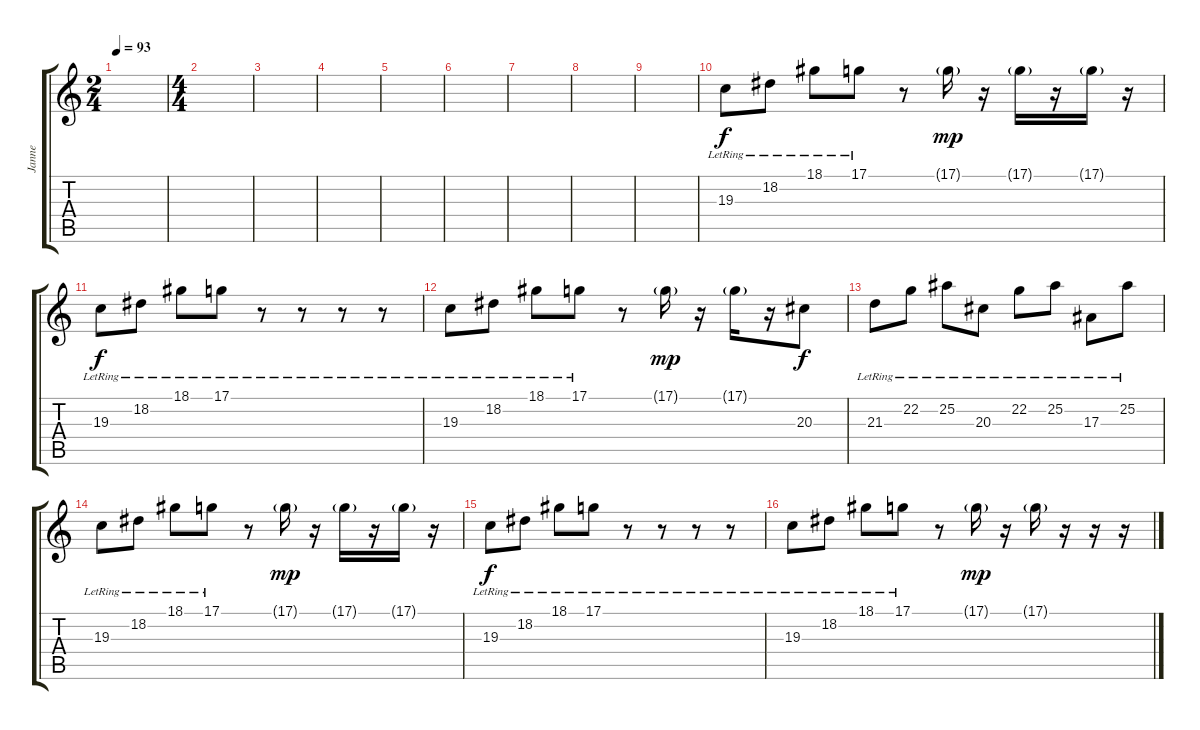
\track ("Janne" "Janne") {instrument fx1rain}
\staff {score tabs}
\tuning (D4 A3 F3 C3 G2 C2) {hide}
\ts (2 4)
\tempo 93
\clef g2
\ks c
|
\ts (4 4)
|
|
|
|
|
|
|
|
19.3{lr}.8{dy f} 18.2{lr}.8 18.1{lr}.8 17.1{lr}.8 r.8 17.1{g}.16{dy mp} r.16 17.1{g}.16 r.16 17.1{g}.16 r.16 |
19.3{lr}.8{dy f} 18.2{lr}.8 18.1{lr}.8 17.1{lr}.8 r.8 r.8 r.8 r.8 |
19.3{lr}.8 18.2{lr}.8 18.1{lr}.8 17.1{lr}.8 r.8 17.1{g}.16{dy mp} r.16 17.1{g}.16 r.16 20.3.8{dy f} |
21.3{lr}.8 22.2{lr}.8 25.2{lr}.8 20.3{lr}.8 22.2{lr}.8 25.2{lr}.8 17.3{lr}.8 25.2{lr}.8 |
19.3{lr}.8 18.2{lr}.8 18.1{lr}.8 17.1{lr}.8 r.8 17.1{g}.16{dy mp} r.16 17.1{g}.16 r.16 17.1{g}.16 r.16 |
19.3{lr}.8{dy f} 18.2{lr}.8 18.1{lr}.8 17.1{lr}.8 r.8 r.8 r.8 r.8 |
19.3{lr}.8 18.2{lr}.8 18.1{lr}.8 17.1{lr}.8 r.8 17.1{g}.16{dy mp} r.16 17.1{g}.16 r.16 r.16 r.16
